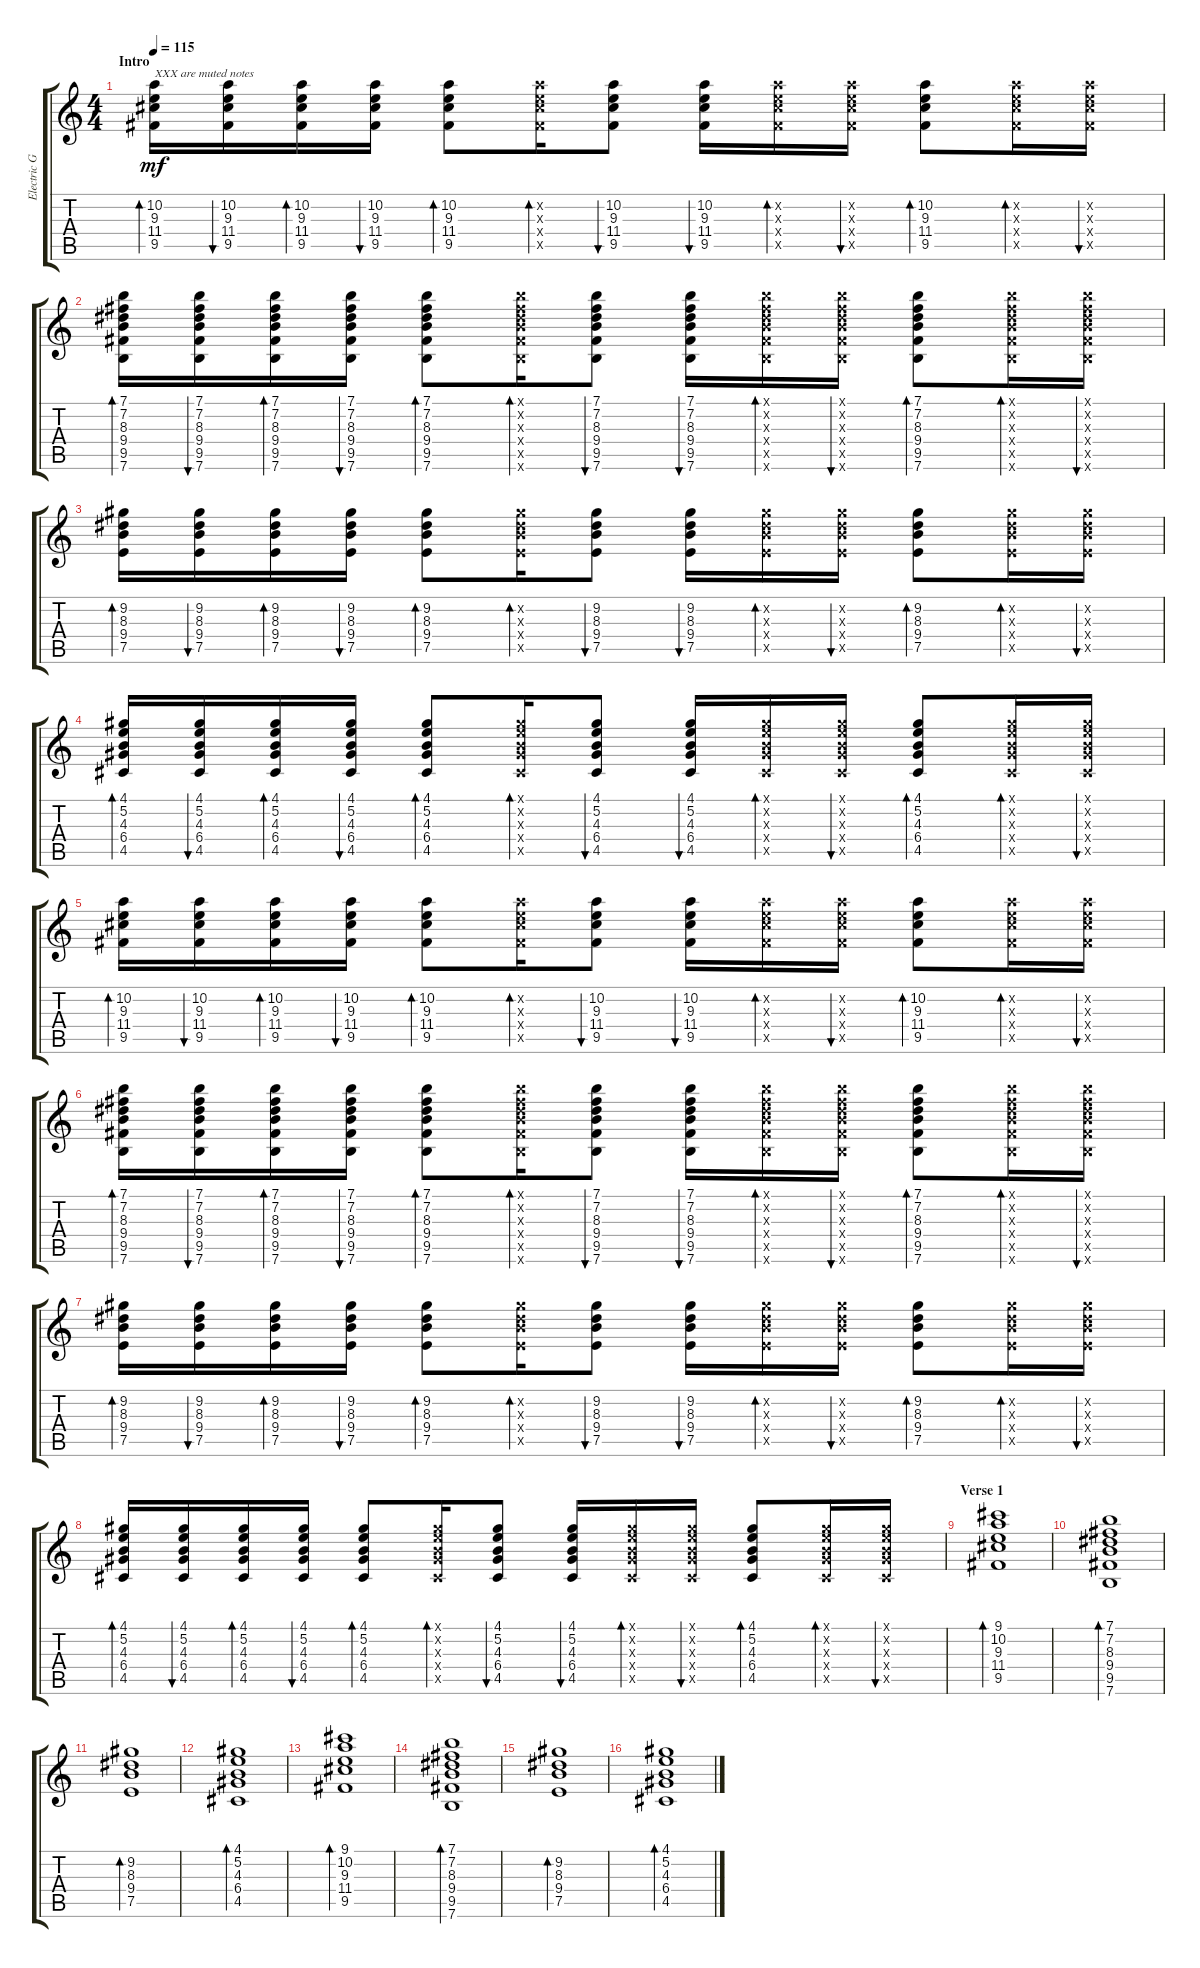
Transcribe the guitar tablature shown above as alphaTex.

\track ("Electric Guitar" "Electric G") {instrument electricguitarclean}
\staff {score tabs}
\tuning (E4 B3 G3 D3 A2 E2) {hide}
\ts (4 4)
\section ("" "Intro")
\tempo 115
\clef g2
\ks c
(10.2 9.3 11.4 9.5).16{bd 30 txt "XXX are muted notes" dy mf instrument electricguitarclean} (10.2 9.3 11.4 9.5).16{bu 30} (10.2 9.3 11.4 9.5).16{bd 30} (10.2 9.3 11.4 9.5).16{bu 30} (10.2 9.3 11.4 9.5).8{bd 30} (10.2{x} 9.3{x} 11.4{x} 9.5{x}).16{bd 30} (10.2 9.3 11.4 9.5).8{bu 30} (10.2 9.3 11.4 9.5).16{bu 30} (10.2{x} 9.3{x} 11.4{x} 9.5{x}).16{bd 30} (10.2{x} 9.3{x} 11.4{x} 9.5{x}).16{bu 30} (10.2 9.3 11.4 9.5).8{bd 30} (10.2{x} 9.3{x} 11.4{x} 9.5{x}).16{bd 30} (10.2{x} 9.3{x} 11.4{x} 9.5{x}).16{bu 30} |
(7.1 7.2 8.3 9.4 9.5 7.6).16{bd 30} (7.1 7.2 8.3 9.4 9.5 7.6).16{bu 30} (7.1 7.2 8.3 9.4 9.5 7.6).16{bd 30} (7.1 7.2 8.3 9.4 9.5 7.6).16{bu 30} (7.1 7.2 8.3 9.4 9.5 7.6).8{bd 30} (7.1{x} 7.2{x} 8.3{x} 9.4{x} 9.5{x} 7.6{x}).16{bd 30} (7.1 7.2 8.3 9.4 9.5 7.6).8{bu 30} (7.1 7.2 8.3 9.4 9.5 7.6).16{bu 30} (7.1{x} 7.2{x} 8.3{x} 9.4{x} 9.5{x} 7.6{x}).16{bd 30} (7.1{x} 7.2{x} 8.3{x} 9.4{x} 9.5{x} 7.6{x}).16{bu 30} (7.1 7.2 8.3 9.4 9.5 7.6).8{bd 30} (7.1{x} 7.2{x} 8.3{x} 9.4{x} 9.5{x} 7.6{x}).16{bd 30} (7.1{x} 7.2{x} 8.3{x} 9.4{x} 9.5{x} 7.6{x}).16{bu 30} |
(9.2 8.3 9.4 7.5).16{bd 30} (9.2 8.3 9.4 7.5).16{bu 30} (9.2 8.3 9.4 7.5).16{bd 30} (9.2 8.3 9.4 7.5).16{bu 30} (9.2 8.3 9.4 7.5).8{bd 30} (9.2{x} 8.3{x} 9.4{x} 7.5{x}).16{bd 30} (9.2 8.3 9.4 7.5).8{bu 30} (9.2 8.3 9.4 7.5).16{bu 30} (9.2{x} 8.3{x} 9.4{x} 7.5{x}).16{bd 30} (9.2{x} 8.3{x} 9.4{x} 7.5{x}).16{bu 30} (9.2 8.3 9.4 7.5).8{bd 30} (9.2{x} 8.3{x} 9.4{x} 7.5{x}).16{bd 30} (9.2{x} 8.3{x} 9.4{x} 7.5{x}).16{bu 30} |
(4.1 5.2 4.3 6.4 4.5).16{bd 30} (4.1 5.2 4.3 6.4 4.5).16{bu 30} (4.1 5.2 4.3 6.4 4.5).16{bd 30} (4.1 5.2 4.3 6.4 4.5).16{bu 30} (4.1 5.2 4.3 6.4 4.5).8{bd 30} (4.1{x} 5.2{x} 4.3{x} 6.4{x} 4.5{x}).16{bd 30} (4.1 5.2 4.3 6.4 4.5).8{bu 30} (4.1 5.2 4.3 6.4 4.5).16{bu 30} (4.1{x} 5.2{x} 4.3{x} 6.4{x} 4.5{x}).16{bd 30} (4.1{x} 5.2{x} 4.3{x} 6.4{x} 4.5{x}).16{bu 30} (4.1 5.2 4.3 6.4 4.5).8{bd 30} (4.1{x} 5.2{x} 4.3{x} 6.4{x} 4.5{x}).16{bd 30} (4.1{x} 5.2{x} 4.3{x} 6.4{x} 4.5{x}).16{bu 30} |
(10.2 9.3 11.4 9.5).16{bd 30} (10.2 9.3 11.4 9.5).16{bu 30} (10.2 9.3 11.4 9.5).16{bd 30} (10.2 9.3 11.4 9.5).16{bu 30} (10.2 9.3 11.4 9.5).8{bd 30} (10.2{x} 9.3{x} 11.4{x} 9.5{x}).16{bd 30} (10.2 9.3 11.4 9.5).8{bu 30} (10.2 9.3 11.4 9.5).16{bu 30} (10.2{x} 9.3{x} 11.4{x} 9.5{x}).16{bd 30} (10.2{x} 9.3{x} 11.4{x} 9.5{x}).16{bu 30} (10.2 9.3 11.4 9.5).8{bd 30} (10.2{x} 9.3{x} 11.4{x} 9.5{x}).16{bd 30} (10.2{x} 9.3{x} 11.4{x} 9.5{x}).16{bu 30} |
(7.1 7.2 8.3 9.4 9.5 7.6).16{bd 30} (7.1 7.2 8.3 9.4 9.5 7.6).16{bu 30} (7.1 7.2 8.3 9.4 9.5 7.6).16{bd 30} (7.1 7.2 8.3 9.4 9.5 7.6).16{bu 30} (7.1 7.2 8.3 9.4 9.5 7.6).8{bd 30} (7.1{x} 7.2{x} 8.3{x} 9.4{x} 9.5{x} 7.6{x}).16{bd 30} (7.1 7.2 8.3 9.4 9.5 7.6).8{bu 30} (7.1 7.2 8.3 9.4 9.5 7.6).16{bu 30} (7.1{x} 7.2{x} 8.3{x} 9.4{x} 9.5{x} 7.6{x}).16{bd 30} (7.1{x} 7.2{x} 8.3{x} 9.4{x} 9.5{x} 7.6{x}).16{bu 30} (7.1 7.2 8.3 9.4 9.5 7.6).8{bd 30} (7.1{x} 7.2{x} 8.3{x} 9.4{x} 9.5{x} 7.6{x}).16{bd 30} (7.1{x} 7.2{x} 8.3{x} 9.4{x} 9.5{x} 7.6{x}).16{bu 30} |
(9.2 8.3 9.4 7.5).16{bd 30} (9.2 8.3 9.4 7.5).16{bu 30} (9.2 8.3 9.4 7.5).16{bd 30} (9.2 8.3 9.4 7.5).16{bu 30} (9.2 8.3 9.4 7.5).8{bd 30} (9.2{x} 8.3{x} 9.4{x} 7.5{x}).16{bd 30} (9.2 8.3 9.4 7.5).8{bu 30} (9.2 8.3 9.4 7.5).16{bu 30} (9.2{x} 8.3{x} 9.4{x} 7.5{x}).16{bd 30} (9.2{x} 8.3{x} 9.4{x} 7.5{x}).16{bu 30} (9.2 8.3 9.4 7.5).8{bd 30} (9.2{x} 8.3{x} 9.4{x} 7.5{x}).16{bd 30} (9.2{x} 8.3{x} 9.4{x} 7.5{x}).16{bu 30} |
(4.1 5.2 4.3 6.4 4.5).16{bd 30} (4.1 5.2 4.3 6.4 4.5).16{bu 30} (4.1 5.2 4.3 6.4 4.5).16{bd 30} (4.1 5.2 4.3 6.4 4.5).16{bu 30} (4.1 5.2 4.3 6.4 4.5).8{bd 30} (4.1{x} 5.2{x} 4.3{x} 6.4{x} 4.5{x}).16{bd 30} (4.1 5.2 4.3 6.4 4.5).8{bu 30} (4.1 5.2 4.3 6.4 4.5).16{bu 30} (4.1{x} 5.2{x} 4.3{x} 6.4{x} 4.5{x}).16{bd 30} (4.1{x} 5.2{x} 4.3{x} 6.4{x} 4.5{x}).16{bu 30} (4.1 5.2 4.3 6.4 4.5).8{bd 30} (4.1{x} 5.2{x} 4.3{x} 6.4{x} 4.5{x}).16{bd 30} (4.1{x} 5.2{x} 4.3{x} 6.4{x} 4.5{x}).16{bu 30} |
\section ("" "Verse 1")
(9.1 10.2 9.3 11.4 9.5).1{bd 120} |
(7.1 7.2 8.3 9.4 9.5 7.6).1{bd 120} |
(9.2 8.3 9.4 7.5).1{bd 120} |
(4.1 5.2 4.3 6.4 4.5).1{bd 120} |
(9.1 10.2 9.3 11.4 9.5).1{bd 120} |
(7.1 7.2 8.3 9.4 9.5 7.6).1{bd 120} |
(9.2 8.3 9.4 7.5).1{bd 120} |
(4.1 5.2 4.3 6.4 4.5).1{bd 120}
